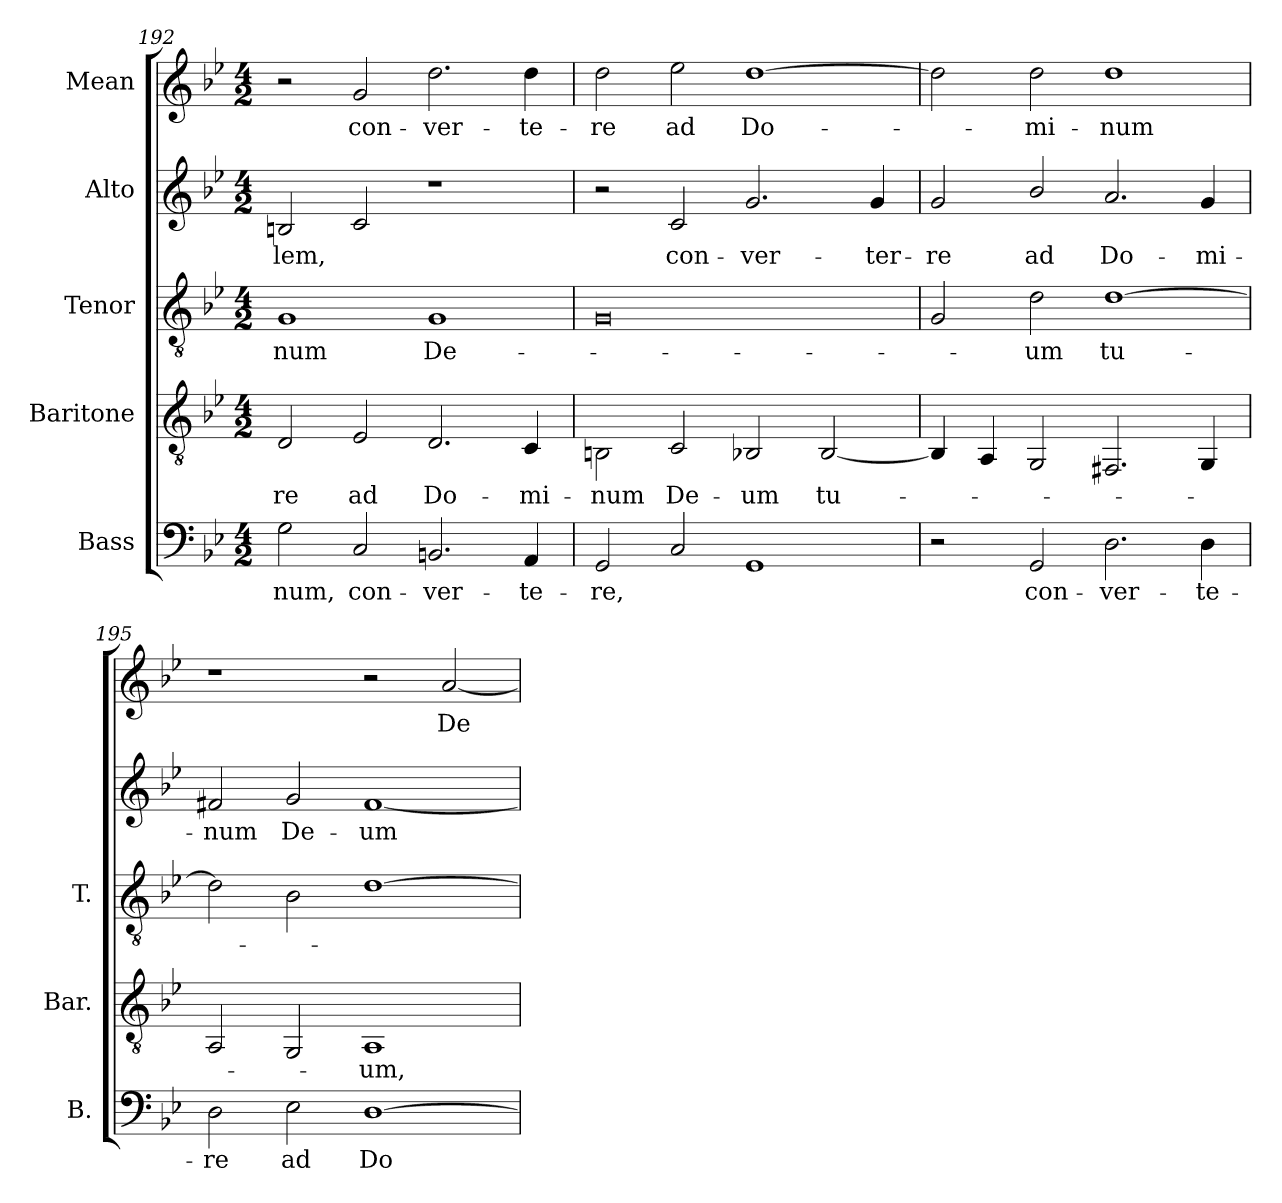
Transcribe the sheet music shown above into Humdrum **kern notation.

**kern	**text	**kern	**text	**kern	**text	**kern	**text	**kern	**text
*part5	*part5	*part4	*part4	*part3	*part3	*part2	*part2	*part1	*part1
*staff5	*staff5	*staff4	*staff4	*staff3	*staff3	*staff2	*staff2	*staff1	*staff1
*I"Bass	*	*I"Baritone	*	*I"Tenor	*	*I"Alto	*	*I"Mean	*
*I'B.	*	*I'Bar.	*	*I'T.	*	*	*	*	*
!!LO:LB:g=z
*clefF4	*	*clefGv2	*	*clefGv2	*	*clefG2	*	*clefG2	*
*	*	*	*	*ITrd7c12	*	*	*	*	*
*k[b-e-]	*	*k[b-e-]	*	*k[b-e-]	*	*k[b-e-]	*	*k[b-e-]	*
*B-:	*	*B-:	*	*B-:	*	*B-:	*	*B-:	*
*M4/2	*	*M4/2	*	*M4/2	*	*M4/2	*	*M4/2	*
=192	=192	=192	=192	=192	=192	=192	=192	=192	=192
!	!LO:LY:b:color=#000000	!	!	!	!	!	!	!	!
!	!	!	!LO:LY:b:color=#000000	!	!	!	!	!	!
!	!	!	!	!	!LO:LY:b:color=#000000	!	!	!	!
!	!	!	!	!	!	!	!LO:LY:b:color=#000000	!	!
2Gi\	-num,	2Di/	-re	1GGi	-num	2Bni/	-lem,	2r	.
!	!LO:LY:b:color=#000000	!	!	!	!	!	!	!	!
!	!	!	!LO:LY:b:color=#000000	!	!	!	!	!	!
!	!	!	!	!	!	!	!	!	!LO:LY:b:color=#000000
2Ci/	con-	2E-i/	ad	.	.	2ci/	.	2gi/	con-
!	!LO:LY:b:color=#000000	!	!	!	!	!	!	!	!
!	!	!	!LO:LY:b:color=#000000	!	!	!	!	!	!
!	!	!	!	!	!LO:LY:b:color=#000000	!	!	!	!
!	!	!	!	!	!	!	!	!	!LO:LY:b:color=#000000
2.BBni/	-ver-	2.Di/	Do-	1GGi	De-	1r	.	2.ddi\	-ver-
!	!LO:LY:b:color=#000000	!	!	!	!	!	!	!	!
!	!	!	!LO:LY:b:color=#000000	!	!	!	!	!	!
!	!	!	!	!	!	!	!	!	!LO:LY:b:color=#000000
4AAi/	-te-	4Ci/	-mi-	.	.	.	.	4ddi\	-te-
=193	=193	=193	=193	=193	=193	=193	=193	=193	=193
!	!LO:LY:b:color=#000000	!	!	!	!	!	!	!	!
!	!	!	!LO:LY:b:color=#000000	!	!	!	!	!	!
!	!	!	!	!	!	!	!	!	!LO:LY:b:color=#000000
2GGi/	-re,	2BBni\	-num	0GGi	.	2r	.	2ddi\	-re
!	!	!	!LO:LY:b:color=#000000	!	!	!	!	!	!
!	!	!	!	!	!	!	!LO:LY:b:color=#000000	!	!
!	!	!	!	!	!	!	!	!	!LO:LY:b:color=#000000
2Ci/	.	2Ci/	De-	.	.	2ci/	con-	2ee-i\	ad
!	!	!	!LO:LY:b:color=#000000	!	!	!	!	!	!
!	!	!	!	!	!	!	!LO:LY:b:color=#000000	!	!
!	!	!	!	!	!	!	!	!	!LO:LY:b:color=#000000
1GGi	.	2BB-Xi/	-um	.	.	2.gi/	-ver-	[1ddi	Do-
!	!	!	!LO:LY:b:color=#000000	!	!	!	!	!	!
.	.	[2BB-i/	tu-	.	.	.	.	.	.
!	!	!	!	!	!	!	!LO:LY:b:color=#000000	!	!
.	.	.	.	.	.	4gi/	-ter-	.	.
=194	=194	=194	=194	=194	=194	=194	=194	=194	=194
!	!	!	!	!	!	!	!LO:LY:b:color=#000000	!	!
2r	.	4BB-i/]	.	2GGi/	.	2gi/	-re	2ddi\]	.
.	.	4AAi/	.	.	.	.	.	.	.
!	!LO:LY:b:color=#000000	!	!	!	!	!	!	!	!
!	!	!	!	!	!LO:LY:b:color=#000000	!	!	!	!
!	!	!	!	!	!	!	!LO:LY:b:color=#000000	!	!
!	!	!	!	!	!	!	!	!	!LO:LY:b:color=#000000
2GGi/	con-	2GGi/	.	2Di\	-um	2b-i/	ad	2ddi\	-mi-
!	!LO:LY:b:color=#000000	!	!	!	!	!	!	!	!
!	!	!	!	!	!LO:LY:b:color=#000000	!	!	!	!
!	!	!	!	!	!	!	!LO:LY:b:color=#000000	!	!
!	!	!	!	!	!	!	!	!	!LO:LY:b:color=#000000
2.Di\	-ver-	2.FF#Xi/	.	[1Di	tu-	2.ai/	Do-	1ddi	-num
!	!LO:LY:b:color=#000000	!	!	!	!	!	!	!	!
!	!	!	!	!	!	!	!LO:LY:b:color=#000000	!	!
4Di\	-te-	4GGi/	.	.	.	4gi/	-mi-	.	.
=195	=195	=195	=195	=195	=195	=195	=195	=195	=195
!	!LO:LY:b:color=#000000	!	!	!	!	!	!	!	!
!	!	!	!	!	!	!	!LO:LY:b:color=#000000	!	!
2Di\	-re	2AAi/	.	2Di\]	.	2f#Xi/	-num	1r	.
!	!LO:LY:b:color=#000000	!	!	!	!	!	!	!	!
!	!	!	!	!	!	!	!LO:LY:b:color=#000000	!	!
2E-i\	ad	2GGi/	.	2BB-i\	.	2gi/	De-	.	.
!	!LO:LY:b:color=#000000	!	!	!	!	!	!	!	!
!	!	!	!LO:LY:b:color=#000000	!	!	!	!	!	!
!	!	!	!	!	!	!	!LO:LY:b:color=#000000	!	!
[1Di	Do-	1AAi	-um,	[1Di	.	[1f#i	-um	2r	.
!	!	!	!	!	!	!	!	!	!LO:LY:b:color=#000000
.	.	.	.	.	.	.	.	[2ai/	De-
=	=	=	=	=	=	=	=	=	=
*-	*-	*-	*-	*-	*-	*-	*-	*-	*-
